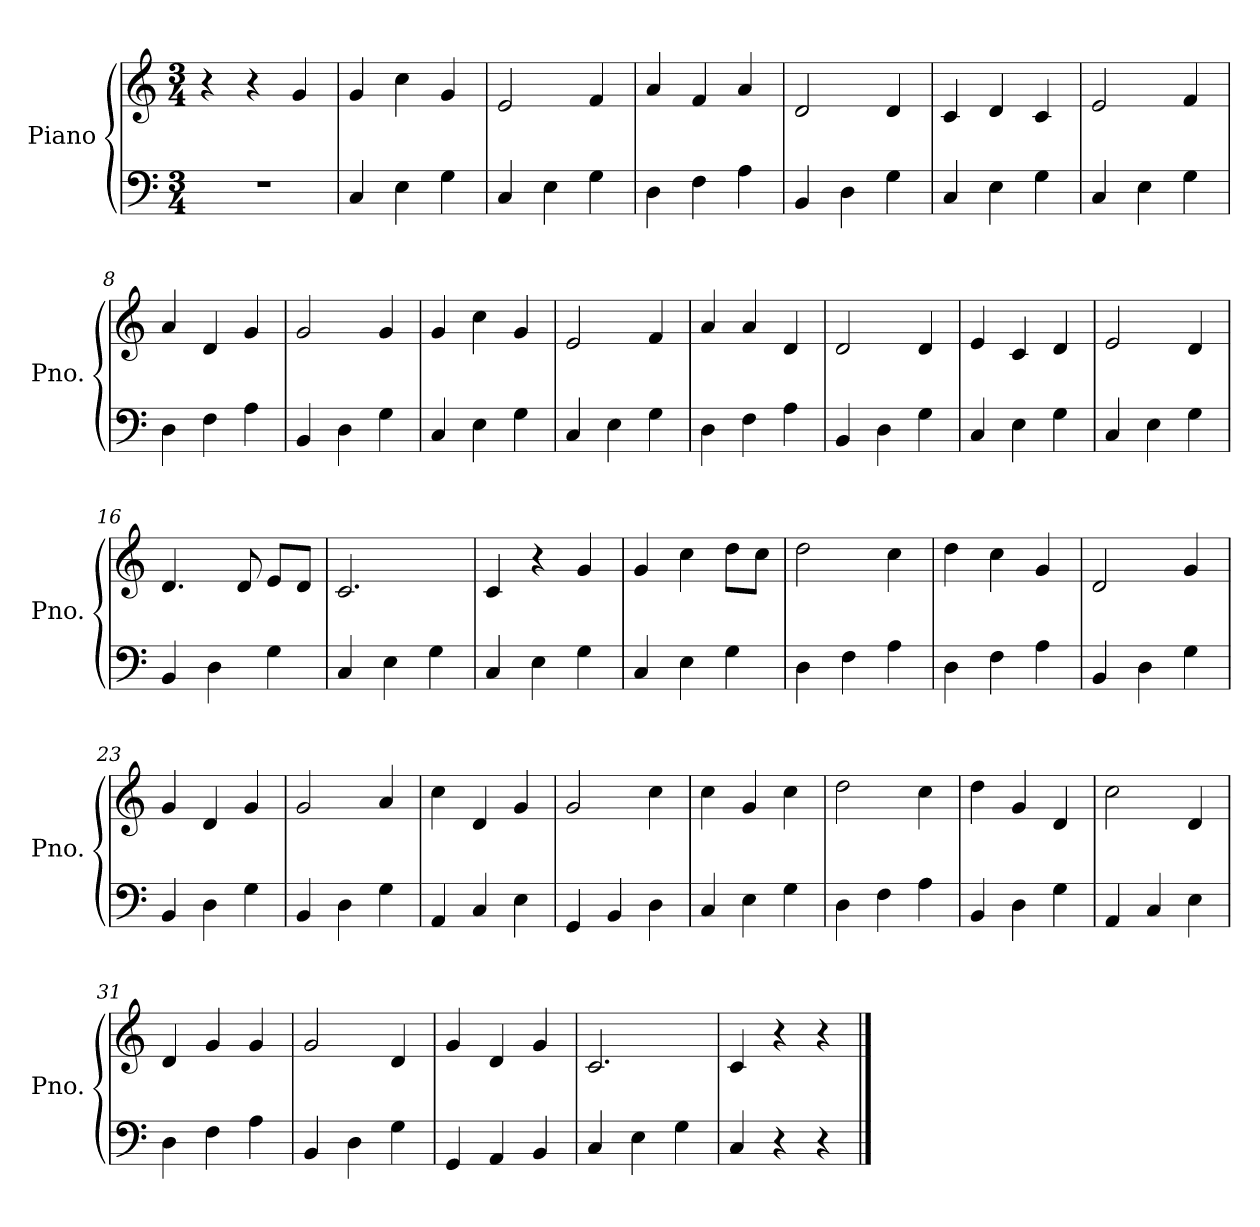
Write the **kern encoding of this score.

**kern	**kern
*part1	*part1
*staff2	*staff1
*I"Piano	*
*I'Pno.	*
*clefF4	*clefG2
*k[]	*k[]
*M3/4	*M3/4
*MM120	*MM120
=1	=1
2.r	4r
.	4r
.	4g/
=2	=2
4C/	4g/
4E\	4cc\
4G\	4g/
=3	=3
4C/	2e/
4E\	.
4G\	4f/
=4	=4
4D\	4a/
4F\	4f/
4A\	4a/
=5	=5
4BB/	2d/
4D\	.
4G\	4d/
=6	=6
4C/	4c/
4E\	4d/
4G\	4c/
=7	=7
4C/	2e/
4E\	.
4G\	4f/
=8	=8
4D\	4a/
4F\	4d/
4A\	4g/
=9	=9
4BB/	2g/
4D\	.
4G\	4g/
=10	=10
4C/	4g/
4E\	4cc\
4G\	4g/
=11	=11
4C/	2e/
4E\	.
4G\	4f/
=12	=12
4D\	4a/
4F\	4a/
4A\	4d/
=13	=13
4BB/	2d/
4D\	.
4G\	4d/
=14	=14
4C/	4e/
4E\	4c/
4G\	4d/
=15	=15
4C/	2e/
4E\	.
4G\	4d/
=16	=16
4BB/	4.d/
4D\	.
.	8d/
4G\	8e/L
.	8d/J
=17	=17
4C/	2.c/
4E\	.
4G\	.
=18	=18
4C/	4c/
4E\	4r
4G\	4g/
=19	=19
4C/	4g/
4E\	4cc\
4G\	8dd\L
.	8cc\J
=20	=20
4D\	2dd\
4F\	.
4A\	4cc\
=21	=21
4D\	4dd\
4F\	4cc\
4A\	4g/
=22	=22
4BB/	2d/
4D\	.
4G\	4g/
=23	=23
4BB/	4g/
4D\	4d/
4G\	4g/
=24	=24
4BB/	2g/
4D\	.
4G\	4a/
=25	=25
4AA/	4cc\
4C/	4d/
4E\	4g/
=26	=26
4GG/	2g/
4BB/	.
4D\	4cc\
=27	=27
4C/	4cc\
4E\	4g/
4G\	4cc\
=28	=28
4D\	2dd\
4F\	.
4A\	4cc\
=29	=29
4BB/	4dd\
4D\	4g/
4G\	4d/
=30	=30
4AA/	2cc\
4C/	.
4E\	4d/
=31	=31
4D\	4d/
4F\	4g/
4A\	4g/
=32	=32
4BB/	2g/
4D\	.
4G\	4d/
=33	=33
4GG/	4g/
4AA/	4d/
4BB/	4g/
=34	=34
4C/	2.c/
4E\	.
4G\	.
=35	=35
4C/	4c/
4r	4r
4r	4r
==	==
*-	*-
